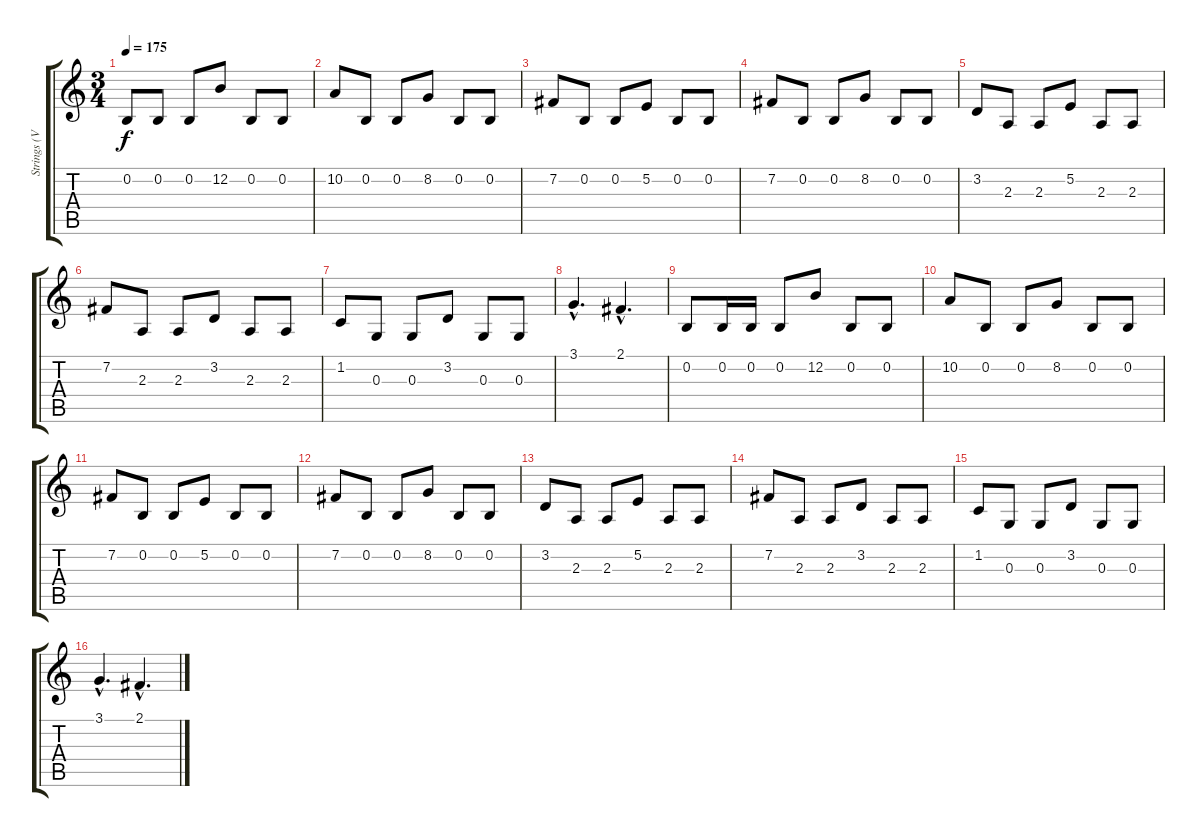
\track ("Strings (Viola)" "Strings (V") {instrument viola}
\staff {score tabs}
\tuning (E4 B3 G3 D3 A2 E2) {hide}
\ts (3 4)
\tempo 175
\clef g2
\ks c
0.2.8{dy f instrument viola} 0.2.8 0.2.8 12.2.8 0.2.8 0.2.8 |
10.2.8 0.2.8 0.2.8 8.2.8 0.2.8 0.2.8 |
7.2.8 0.2.8 0.2.8 5.2.8 0.2.8 0.2.8 |
7.2.8 0.2.8 0.2.8 8.2.8 0.2.8 0.2.8 |
3.2.8 2.3.8 2.3.8 5.2.8 2.3.8 2.3.8 |
7.2.8 2.3.8 2.3.8 3.2.8 2.3.8 2.3.8 |
1.2.8 0.3.8 0.3.8 3.2.8 0.3.8 0.3.8 |
3.1{hac}.4{d} 2.1{hac}.4{d} |
0.2.8 0.2.16 0.2.16 0.2.8 12.2.8 0.2.8 0.2.8 |
10.2.8 0.2.8 0.2.8 8.2.8 0.2.8 0.2.8 |
7.2.8 0.2.8 0.2.8 5.2.8 0.2.8 0.2.8 |
7.2.8 0.2.8 0.2.8 8.2.8 0.2.8 0.2.8 |
3.2.8 2.3.8 2.3.8 5.2.8 2.3.8 2.3.8 |
7.2.8 2.3.8 2.3.8 3.2.8 2.3.8 2.3.8 |
1.2.8 0.3.8 0.3.8 3.2.8 0.3.8 0.3.8 |
3.1{hac}.4{d} 2.1{hac}.4{d}
